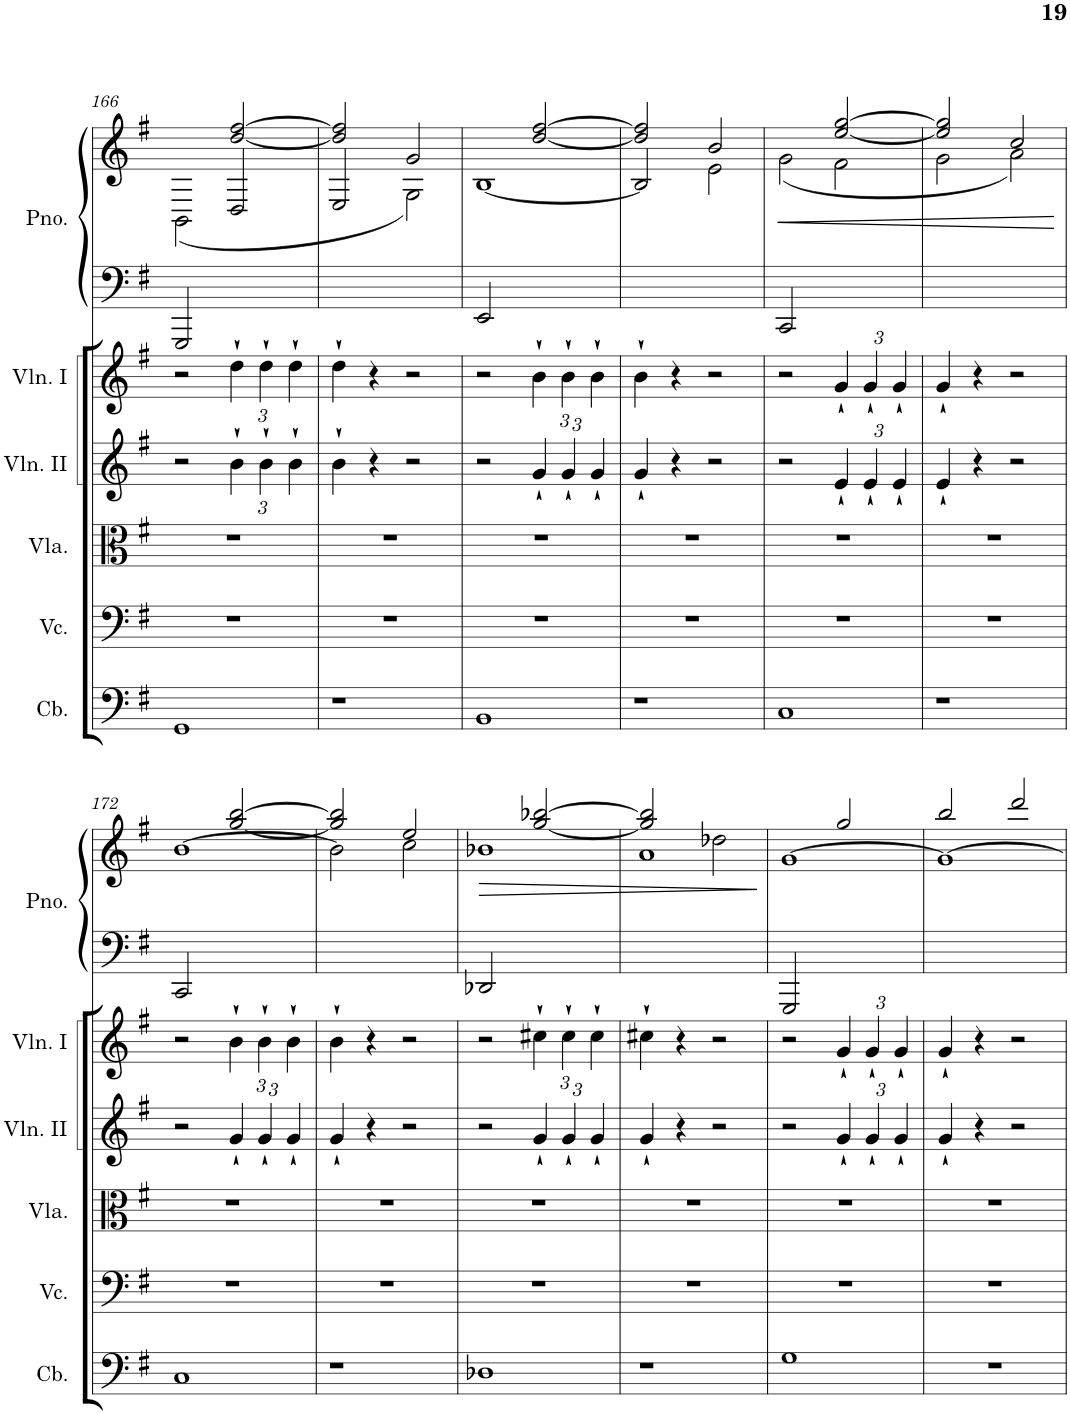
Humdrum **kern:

**kern	**kern	**kern	**kern	**kern	**kern	**kern	**dynam
*part6	*part5	*part4	*part3	*part2	*part1	*part1	*part1
*staff7	*staff6	*staff5	*staff4	*staff3	*staff2	*staff1	*staff1/2
*I"Contrabass	*I"Violoncello	*I"Viola	*I"Violin II	*I"Violin I	*I"Piano	*	*
*I'Cb.	*I'Vc.	*I'Vla.	*I'Vln. II	*I'Vln. I	*I'Pno.	*	*
!!LO:PB:g=z
*clefF4	*clefF4	*clefC3	*clefG2	*clefG2	*clefF4	*clefG2	*
*Trd7c12	*	*	*	*	*	*	*
*k[f#]	*k[f#]	*k[f#]	*k[f#]	*k[f#]	*k[f#]	*k[f#]	*
*M2/2	*M2/2	*M2/2	*M2/2	*M2/2	*M2/2	*M2/2	*
*met(c|)	*met(c|)	*met(c|)	*met(c|)	*met(c|)	*met(c|)	*met(c|)	*
=166	=166	=166	=166	=166	=166	=166	=166
*	*	*	*	*	*	*^	*
1GG	1r	1r	2r	2r	2GGG/	(<2BB\	2ryy	.
*	*	*	*Xbrackettup	*Xbrackettup	*	*	*	*
.	.	.	6b`\	6dd`\	2ryy	2D/	[2dd/ [2ff#/	.
.	.	.	6b`\	6dd`\	.	.	.	.
.	.	.	6b`\	6dd`\	.	.	.	.
=167	=167	=167	=167	=167	=167	=167	=167	=167
1r	1r	1r	4b`\	4dd`\	1ryy	2E/	2dd/] 2ff#/]	.
.	.	.	4r	4r	.	.	.	.
.	.	.	2r	2r	.	2G\)	2g/	.
=168	=168	=168	=168	=168	=168	=168	=168	=168
1BB	1r	1r	2r	2r	2EE/	[1B	2ryy	.
.	.	.	6g`/	6b`\	2ryy	.	[2dd/ [2ff#/	.
.	.	.	6g`/	6b`\	.	.	.	.
.	.	.	6g`/	6b`\	.	.	.	.
=169	=169	=169	=169	=169	=169	=169	=169	=169
1r	1r	1r	4g`/	4b`\	1ryy	2B/]	2dd/] 2ff#/]	.
.	.	.	4r	4r	.	.	.	.
.	.	.	2r	2r	.	2e\	2b/	.
=170	=170	=170	=170	=170	=170	=170	=170	=170
!	!	!	!	!	!	!	!	!LO:HP:b
1C	1r	1r	2r	2r	2CC/	(<2g\	2ryy	<
.	.	.	6e`/	6g`/	2ryy	2f#\	[2ee/ [2gg/	.
.	.	.	6e`/	6g`/	.	.	.	.
.	.	.	6e`/	6g`/	.	.	.	.
=171	=171	=171	=171	=171	=171	=171	=171	=171
1r	1r	1r	4e`/	4g`/	1ryy	2g\	2ee/] 2gg/]	.
.	.	.	4r	4r	.	.	.	.
.	.	.	2r	2r	.	2a\)	2cc/	.
*	*	*	*	*	*	*v	*v	*
.	.	.	.	.	.	.	[
!!LO:LB:g=z
=172	=172	=172	=172	=172	=172	=172	=172
*	*	*	*	*	*	*^	*
1C	1r	1r	2r	2r	2CC/	[1b	2ryy	.
.	.	.	6g`/	6b`\	2ryy	.	[2gg/ [2bb/	.
.	.	.	6g`/	6b`\	.	.	.	.
.	.	.	6g`/	6b`\	.	.	.	.
=173	=173	=173	=173	=173	=173	=173	=173	=173
1r	1r	1r	4g`/	4b`\	1ryy	2b\]	2gg/] 2bb/]	.
.	.	.	4r	4r	.	.	.	.
.	.	.	2r	2r	.	2ee/	2cc\	.
=174	=174	=174	=174	=174	=174	=174	=174	=174
!	!	!	!	!	!	!	!	!LO:HP:b
1D-X	1r	1r	2r	2r	2DD-X/	1b-X	2ryy	>
.	.	.	6g`/	6cc#X`\	2ryy	.	[2gg/ [2bb-X/	.
.	.	.	6g`/	6cc#`\	.	.	.	.
.	.	.	6g`/	6cc#`\	.	.	.	.
=175	=175	=175	=175	=175	=175	=175	=175	=175
1r	1r	1r	4g`/	4cc#X`\	1ryy	1a	2gg/] 2bb-/]	.
.	.	.	4r	4r	.	.	.	.
.	.	.	2r	2r	.	.	2dd-X\	.
*	*	*	*	*	*	*v	*v	*
.	.	.	.	.	.	.	]
=176	=176	=176	=176	=176	=176	=176	=176
*	*	*	*	*	*	*^	*
1G	1r	1r	2r	2r	2GGG/	[1g	2ryy	.
.	.	.	6g`/	6g`/	2ryy	.	2gg/	.
.	.	.	6g`/	6g`/	.	.	.	.
.	.	.	6g`/	6g`/	.	.	.	.
=177	=177	=177	=177	=177	=177	=177	=177	=177
1r	1r	1r	4g`/	4g`/	1ryy	1g_	2bb/	.
.	.	.	4r	4r	.	.	.	.
.	.	.	2r	2r	.	.	2ddd/	.
*	*	*	*	*	*	*v	*v	*
=	=	=	=	=	=	=	=
*-	*-	*-	*-	*-	*-	*-	*-
